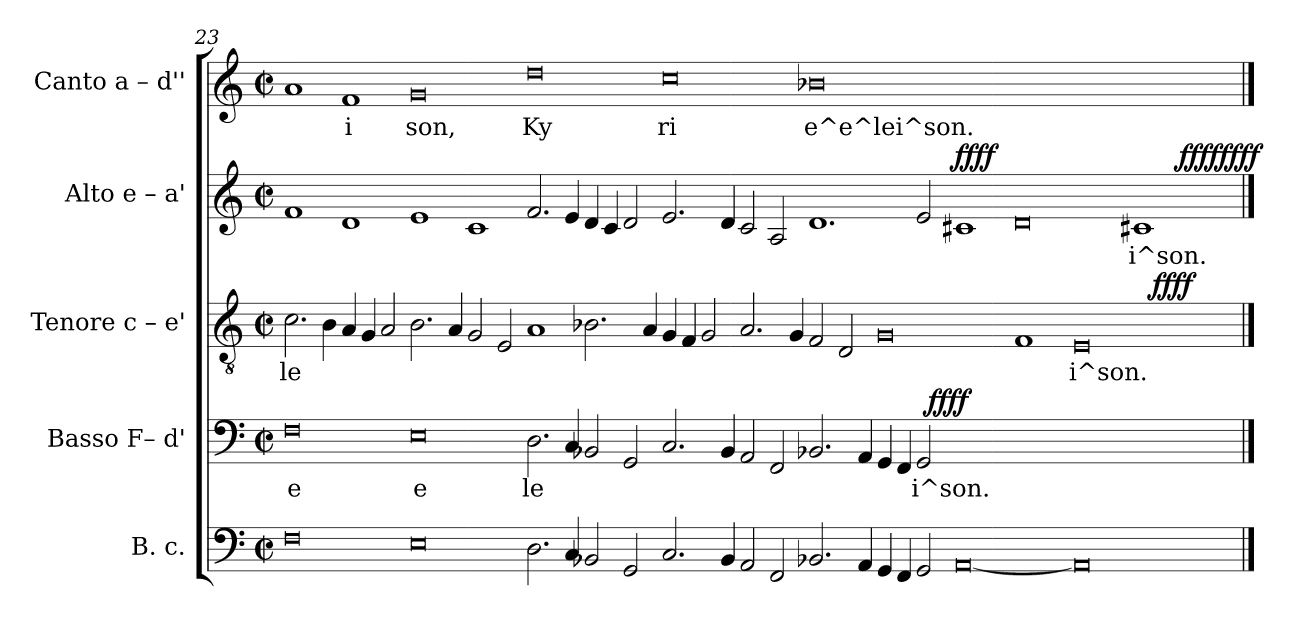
**kern	**kern	**text	**dynam	**kern	**text	**dynam	**kern	**text	**dynam	**kern	**text
*part5	*part4	*part4	*part4	*part3	*part3	*part3	*part2	*part2	*part2	*part1	*part1
*staff5	*staff4	*staff4	*staff4	*staff3	*staff3	*staff3	*staff2	*staff2	*staff2	*staff1	*staff1
*I"B. c.	*I"Basso  F– d'	*	*	*I"Tenore  c – e'	*	*	*I"Alto  e – a'	*	*	*I"Canto  a – d''	*
!!LO:PB:g=z
*clefF4	*clefF4	*	*	*clefGv2	*	*	*clefG2	*	*	*clefG2	*
*k[]	*k[]	*	*	*k[]	*	*	*k[]	*	*	*k[]	*
*C:	*C:	*	*	*C:	*	*	*C:	*	*	*C:	*
*M2/2	*M2/2	*	*	*M2/2	*	*	*M2/2	*	*	*M2/2	*
*met(c|)	*met(c|)	*	*	*met(c|)	*	*	*met(c|)	*	*	*met(c|)	*
=23	=23	=23	=23	=23	=23	=23	=23	=23	=23	=23	=23
!	!	!LO:LY:b:cj	!	!	!LO:LY:b:cj	!	!	!LO:LY:b:cj	!	!	!LO:LY:b:cj
*	*^	*	*	*^	*	*	*^	*	*	*	*
0F	0F	1ryy	e	.	2.c\	1ryy	le-	.	1f	1ryy	--	.	1a	--
!	!	!	!	!	!	!	!LO:LY:b:cj	!	!	!	!	!	!	!
.	.	.	.	.	4B\	.	--	.	.	.	.	.	.	.
!	!	!	!	!	!	!	!LO:LY:b:cj	!	!	!	!LO:LY:b:cj	!	!	!LO:LY:b:cj
.	.	1ryy	.	.	4A/	1ryy	--	.	1d	1ryy	--	.	1f	-i
!	!	!	!	!	!	!	!LO:LY:b:cj	!	!	!	!	!	!	!
.	.	.	.	.	4G/	.	--	.	.	.	.	.	.	.
!	!	!	!	!	!	!	!LO:LY:b:cj	!	!	!	!	!	!	!
.	.	.	.	.	2A/	.	--	.	.	.	.	.	.	.
!	!	!	!LO:LY:b:cj	!	!	!	!LO:LY:b:cj	!	!	!	!LO:LY:b:cj	!	!	!LO:LY:b:cj
0E	0E	1ryy	e	.	2.B\	1ryy	--	.	1e	1ryy	--	.	0g	son,
!	!	!	!	!	!	!	!LO:LY:b:cj	!	!	!	!	!	!	!
.	.	.	.	.	4A/	.	--	.	.	.	.	.	.	.
!	!	!	!	!	!	!	!LO:LY:b:cj	!	!	!	!LO:LY:b:cj	!	!	!
.	.	1ryy	.	.	2G/	1ryy	--	.	1c	1ryy	--	.	.	.
!	!	!	!	!	!	!	!LO:LY:b:cj	!	!	!	!	!	!	!
.	.	.	.	.	2E/	.	--	.	.	.	.	.	.	.
!	!	!	!LO:LY:b:cj	!	!	!	!LO:LY:b:cj	!	!	!	!LO:LY:b:cj	!	!	!LO:LY:b:cj
2.D\	2.D\	1ryy	le	.	1A	1ryy	--	.	2.f/	1ryy	--	.	0dd	Ky
!	!	!	!LO:LY:b:cj	!	!	!	!	!	!	!	!LO:LY:b:cj	!	!	!
4C/	4C/	.	.	.	.	.	.	.	4e/	.	--	.	.	.
!	!	!	!LO:LY:b:cj	!	!	!	!LO:LY:b:cj	!	!	!	!LO:LY:b:cj	!	!	!
2BB-X/	2BB-X/	1ryy	.	.	2.B-X\	1ryy	--	.	4d/	1ryy	--	.	.	.
!	!	!	!	!	!	!	!	!	!	!	!LO:LY:b:cj	!	!	!
.	.	.	.	.	.	.	.	.	4c/	.	--	.	.	.
!	!	!	!LO:LY:b:cj	!	!	!	!	!	!	!	!LO:LY:b:cj	!	!	!
2GG/	2GG/	.	.	.	.	.	.	.	2d/	.	--	.	.	.
!	!	!	!	!	!	!	!LO:LY:b:cj	!	!	!	!	!	!	!
.	.	.	.	.	4A/	.	--	.	.	.	.	.	.	.
!	!	!	!LO:LY:b:cj	!	!	!	!LO:LY:b:cj	!	!	!	!LO:LY:b:cj	!	!	!LO:LY:b:cj
2.C/	2.C/	1ryy	.	.	4G/	1ryy	--	.	2.e/	1ryy	--	.	0cc	ri
!	!	!	!	!	!	!	!LO:LY:b:cj	!	!	!	!	!	!	!
.	.	.	.	.	4F/	.	--	.	.	.	.	.	.	.
!	!	!	!	!	!	!	!LO:LY:b:cj	!	!	!	!	!	!	!
.	.	.	.	.	2G/	.	--	.	.	.	.	.	.	.
!	!	!	!LO:LY:b:cj	!	!	!	!	!	!	!	!LO:LY:b:cj	!	!	!
4BB-/	4BB-/	.	.	.	.	.	.	.	4d/	.	--	.	.	.
!	!	!	!LO:LY:b:cj	!	!	!	!LO:LY:b:cj	!	!	!	!LO:LY:b:cj	!	!	!
2AA/	2AA/	1ryy	.	.	2.A/	1ryy	--	.	2c/	1ryy	--	.	.	.
!	!	!	!LO:LY:b:cj	!	!	!	!	!	!	!	!LO:LY:b:cj	!	!	!
2FF/	2FF/	.	.	.	.	.	.	.	2A/	.	--	.	.	.
!	!	!	!	!	!	!	!LO:LY:b:cj	!	!	!	!	!	!	!
.	.	.	.	.	4G/	.	--	.	.	.	.	.	.	.
!	!	!	!LO:LY:b:cj	!	!	!	!LO:LY:b:cj	!	!	!	!LO:LY:b:cj	!	!	!LO:LY:b:cj
2.BB-X/	2.BB-X/	1ryy	.	.	2F/	1ryy	--	.	1.d	1ryy	--	.	0b-X	e^e^lei^son.
!	!	!	!	!	!	!	!LO:LY:b:cj	!	!	!	!	!	!	!
.	.	.	.	.	2D/	.	--	.	.	.	.	.	.	.
!	!	!	!LO:LY:b:cj	!	!	!	!	!	!	!	!	!	!	!
4AA/	4AA/	.	.	.	.	.	.	.	.	.	.	.	.	.
!	!	!	!LO:LY:b:cj	!	!	!	!LO:LY:b:cj	!	!	!	!	!	!	!
4GG/	4GG/	2ryy	.	.	0G	1ryy	--	.	.	1ryy	.	.	.	.
!	!	!	!LO:LY:b:cj	!	!	!	!	!	!	!	!	!	!	!
4FF/	4FF/	.	.	.	.	.	.	.	.	.	.	.	.	.
!	!	!	!LO:LY:b:cj	!	!	!	!	!	!	!	!LO:LY:b:cj	!	!	!
2GG/	2GG/	16ryy	i^son.	.	.	.	.	.	2e/	.	--	.	.	.
.	.	64ryy	.	.	.	.	.	.	.	.	.	.	.	.
!	!	!	!	!LO:DY:b	!	!	!	!	!	!	!	!	!	!
.	.	1ryy	.	ffff	.	.	.	.	.	.	.	.	.	.
!	!	!	!	!	!	!	!	!	!	!	!LO:LY:b:cj	!LO:DY:a	!	!
[<0AA	00ryy	.	.	.	.	1ryy	.	.	1c#X	1ryy	--	ffff	00ryy	.
.	.	1ryy	.	.	.	.	.	.	.	.	.	.	.	.
!	!	!	!	!	!	!	!LO:LY:b:cj	!	!	!	!LO:LY:b:cj	!	!	!
.	.	.	.	.	1F	1ryy	--	.	0d	1ryy	--	.	.	.
.	.	1ryy	.	.	.	.	.	.	.	.	.	.	.	.
!	!	!	!	!	!	!	!LO:LY:b:cj	!	!	!	!	!	!	!
0AA]	.	.	.	.	0E	1ryy	-i^son.-	.	.	1ryy	.	.	.	.
.	.	1ryy	.	.	.	.	.	.	.	.	.	.	.	.
!	!	!	!	!	!	!	!	!	!	!	!LO:LY:b:cj	!	!	!
.	.	.	.	.	.	8ryy	.	.	1c#X	2ryy	-i^son.-	.	.	.
.	.	.	.	.	.	32.ryy	.	.	.	.	.	.	.	.
!	!	!	!	!	!	!	!	!LO:DY:b	!	!	!	!	!	!
.	.	.	.	.	.	2ryy	.	ffff	.	.	.	.	.	.
.	.	.	.	.	.	.	.	.	.	64ryy	.	.	.	.
!	!	!	!	!	!	!	!	!	!	!	!	!LO:DY:a	!	!
!	!	!	!	!	!	!	!	!	!	!	!	!LO:DY:n=1:b	!	!
.	.	.	.	.	.	.	.	.	.	4ryy	.	ffff ffff	.	.
.	.	4ryy	.	.	.	.	.	.	.	.	.	.	.	.
.	.	.	.	.	.	4ryy	.	.	.	.	.	.	.	.
.	.	.	.	.	.	.	.	.	.	8...ryy	.	.	.	.
.	.	8ryy	.	.	.	.	.	.	.	.	.	.	.	.
.	.	.	.	.	.	16ryy	.	.	.	.	.	.	.	.
.	.	32.ryy	.	.	.	.	.	.	.	.	.	.	.	.
.	.	.	.	.	.	64ryy	.	.	.	.	.	.	.	.
*	*v	*v	*	*	*	*	*	*	*v	*v	*	*	*	*
*	*	*	*	*v	*v	*	*	*	*	*	*	*
==	==	==	==	==	==	==	==	==	==	==	==
*-	*-	*-	*-	*-	*-	*-	*-	*-	*-	*-	*-
